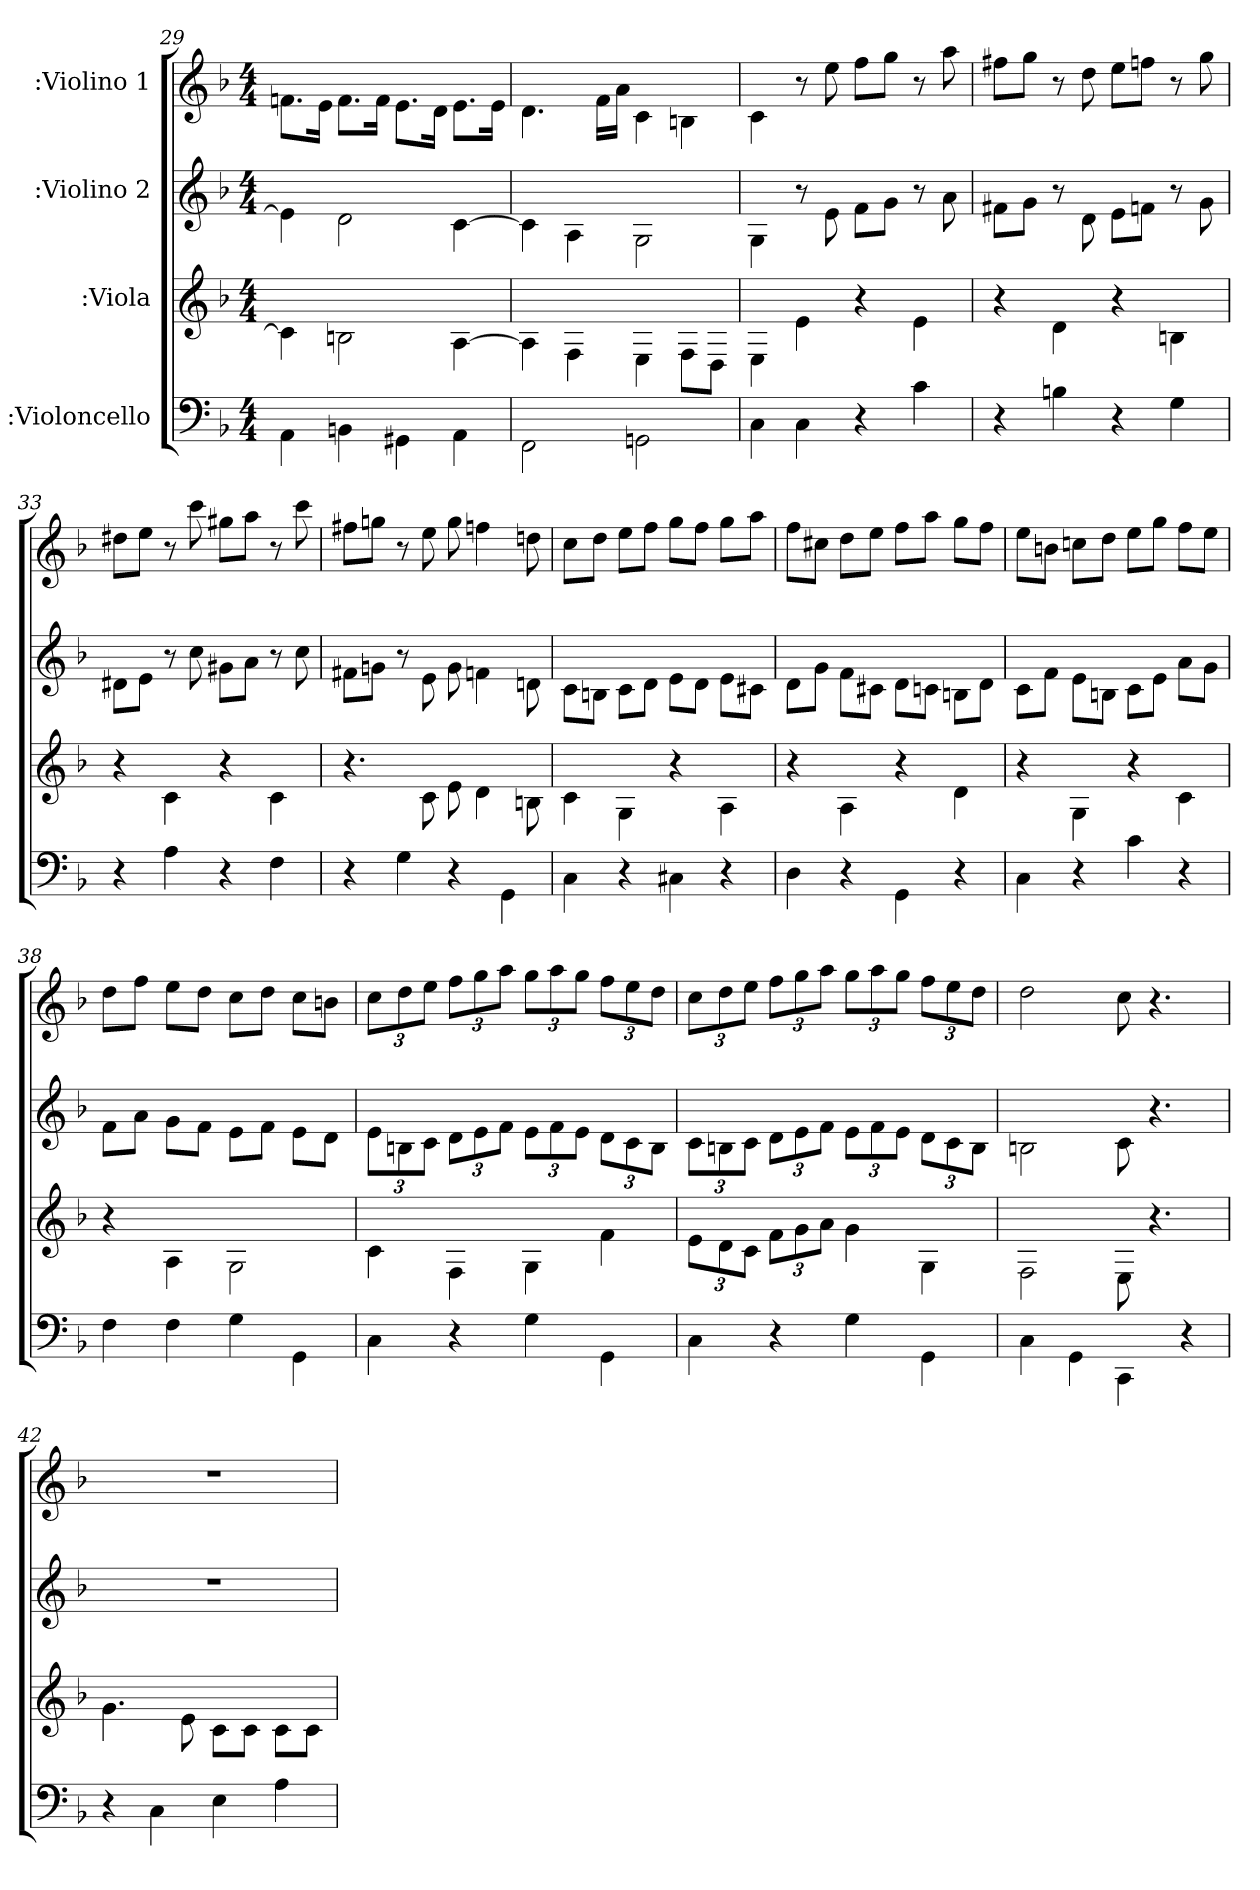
**kern	**kern	**kern	**kern
*part4	*part3	*part2	*part1
*staff4	*staff3	*staff2	*staff1
*I":Violoncello	*I":Viola	*I":Violino 2	*I":Violino 1
*k[b-]	*k[b-]	*k[b-]	*k[b-]
*F:	*F:	*F:	*F:
*M4/4	*M4/4	*M4/4	*M4/4
=29	=29	=29	=29
4AA\	4c\]	4e\]	8.fn\L
.	.	.	16e\Jk
4BBn\	2Bn\	2d\	8.f\L
.	.	.	16f\Jk
4GG#X\	.	.	8.e\L
.	.	.	16d\Jk
4AA\	[4A\	[4c\	8.e\L
.	.	.	16e\Jk
=30	=30	=30	=30
2FF\	4A\]	4c\]	4.d\
.	4F\	4A\	.
.	.	.	16f\LL
.	.	.	16a\JJ
2GGn\	4E\	2G\	4c\
.	8F\L	.	4Bn\
.	8D\J	.	.
=31	=31	=31	=31
4C\	4E\	4G\	4c\
4C\	4e\	8r	8r
.	.	8e\	8ee\
4r	4r	8f\L	8ff\L
.	.	8g\J	8gg\J
4c\	4e\	8r	8r
.	.	8a\	8aa\
=32	=32	=32	=32
4r	4r	8f#X\L	8ff#X\L
.	.	8g\J	8gg\J
4Bn\	4d\	8r	8r
.	.	8d\	8dd\
4r	4r	8e\L	8ee\L
.	.	8fn\J	8ffn\J
4G\	4Bn\	8r	8r
.	.	8g\	8gg\
=33	=33	=33	=33
4r	4r	8d#X\L	8dd#X\L
.	.	8e\J	8ee\J
4A\	4c\	8r	8r
.	.	8cc\	8ccc\
4r	4r	8g#X\L	8gg#X\L
.	.	8a\J	8aa\J
4F\	4c\	8r	8r
.	.	8cc\	8ccc\
=34	=34	=34	=34
4r	4.r	8f#X\L	8ff#X\L
.	.	8gn\J	8ggn\J
4G\	.	8r	8r
.	8c\	8e\	8ee\
4r	8e\	8g\	8gg\
.	4d\	4fn\	4ffn\
4GG\	.	.	.
.	8Bn\	8dn\	8ddn\
=35	=35	=35	=35
4C\	4c\	8c\L	8cc\L
.	.	8Bn\J	8dd\J
4r	4G\	8c\L	8ee\L
.	.	8d\J	8ff\J
4C#X\	4r	8e\L	8gg\L
.	.	8d\J	8ff\J
4r	4A\	8e\L	8gg\L
.	.	8c#X\J	8aa\J
=36	=36	=36	=36
4D\	4r	8d\L	8ff\L
.	.	8g\J	8cc#X\J
4r	4A\	8f\L	8dd\L
.	.	8c#X\J	8ee\J
4GG\	4r	8d\L	8ff\L
.	.	8cn\J	8aa\J
4r	4d\	8Bn\L	8gg\L
.	.	8d\J	8ff\J
=37	=37	=37	=37
4C\	4r	8c\L	8ee\L
.	.	8f\J	8bn\J
4r	4G\	8e\L	8ccn\L
.	.	8Bn\J	8dd\J
4c\	4r	8c\L	8ee\L
.	.	8e\J	8gg\J
4r	4c\	8a\L	8ff\L
.	.	8g\J	8ee\J
=38	=38	=38	=38
4F\	4r	8f\L	8dd\L
.	.	8a\J	8ff\J
4F\	4A\	8g\L	8ee\L
.	.	8f\J	8dd\J
4G\	2G\	8e\L	8cc\L
.	.	8f\J	8dd\J
4GG\	.	8e\L	8cc\L
.	.	8d\J	8bn\J
=39	=39	=39	=39
4C\	4c\	12e\L	12cc\L
.	.	12Bn\	12dd\
.	.	12c\J	12ee\J
4r	4F\	12d\L	12ff\L
.	.	12e\	12gg\
.	.	12f\J	12aa\J
4G\	4G\	12e\L	12gg\L
.	.	12f\	12aa\
.	.	12e\J	12gg\J
4GG\	4f\	12d\L	12ff\L
.	.	12c\	12ee\
.	.	12B\J	12dd\J
=40	=40	=40	=40
4C\	12e\L	12c\L	12cc\L
.	12d\	12Bn\	12dd\
.	12c\J	12c\J	12ee\J
4r	12f\L	12d\L	12ff\L
.	12g\	12e\	12gg\
.	12a\J	12f\J	12aa\J
4G\	4g\	12e\L	12gg\L
.	.	12f\	12aa\
.	.	12e\J	12gg\J
4GG\	4G\	12d\L	12ff\L
.	.	12c\	12ee\
.	.	12B\J	12dd\J
=41	=41	=41	=41
4C\	2F\	2Bn\	2dd\
4GG\	.	.	.
4CC\	8E\	8c\	8cc\
.	4.r	4.r	4.r
4r	.	.	.
=42	=42	=42	=42
4r	4.g\	1r	1r
4C\	.	.	.
.	8e\	.	.
4E\	8c\L	.	.
.	8c\J	.	.
4A\	8c\L	.	.
.	8c\J	.	.
=	=	=	=
*-	*-	*-	*-
